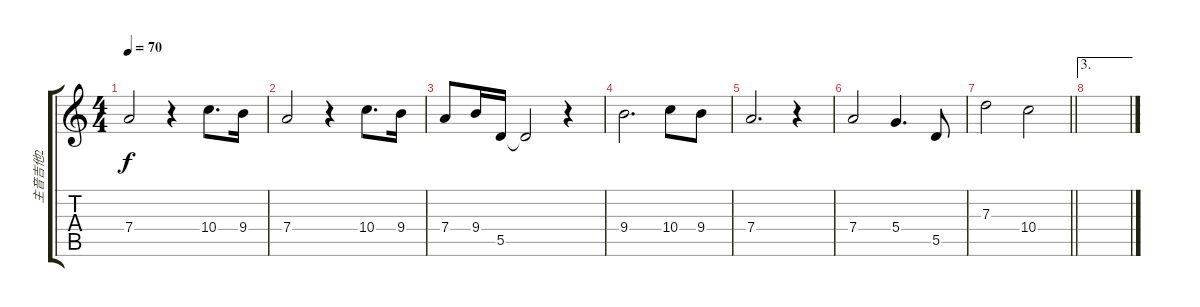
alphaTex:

\track ("主音吉他2" "主音吉他2") {instrument overdrivenguitar}
\staff {score tabs}
\tuning (E4 B3 G3 D3 A2 E2) {hide}
\ts (4 4)
\tempo 70
\clef g2
\ks c
7.4.2{dy f} r.4 10.4.8{d} 9.4.16 |
7.4.2 r.4 10.4.8{d} 9.4.16 |
7.4.8 9.4.16 5.5.16 5.5{t}.2 r.4 |
9.4.2{d} 10.4.8 9.4.8 |
7.4.2{d} r.4 |
7.4.2 5.4.4{d} 5.5.8 |
\barLineRight lightlight
7.3.2 10.4.2 |
\ae 3
